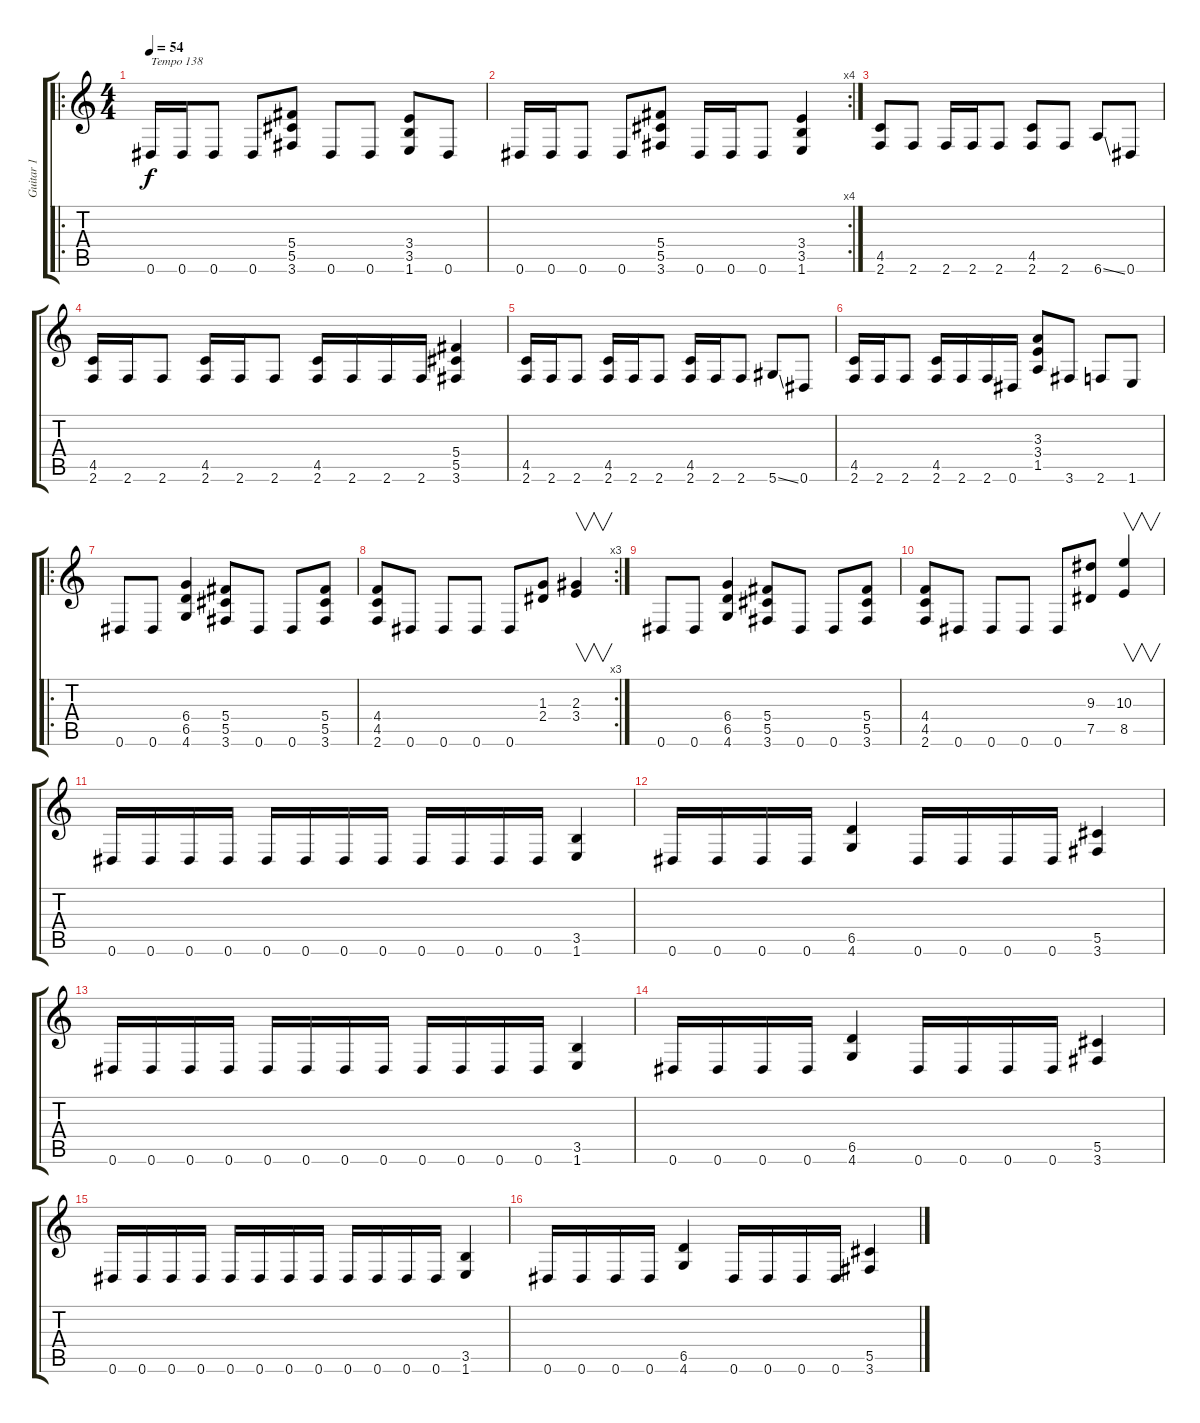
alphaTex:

\track ("Guitar 1" "Guitar 1") {instrument distortionguitar}
\staff {score tabs}
\tuning (Eb4 Bb3 Gb3 Db3 Ab2 Eb2) {hide}
\ro
\ts (4 4)
\tempo 54
\clef g2
\ks c
0.6.16{txt "Tempo 138" dy f} 0.6.16 0.6.8 0.6.8 (5.4 5.5 3.6).8 0.6.8 0.6.8 (3.4 3.5 1.6).8 0.6.8 |
\rc 4
0.6.16 0.6.16 0.6.8 0.6.8 (5.4 5.5 3.6).8 0.6.16 0.6.16 0.6.8 (3.4 3.5 1.6).4 |
(4.5 2.6).8 2.6.8 2.6.16 2.6.16 2.6.8 (4.5 2.6).8 2.6.8 6.6{ss}.8 0.6.8 |
(4.5 2.6).16 2.6.16 2.6.8 (4.5 2.6).16 2.6.16 2.6.8 (4.5 2.6).16 2.6.16 2.6.16 2.6.16 (5.4 5.5 3.6).4 |
(4.5 2.6).16 2.6.16 2.6.8 (4.5 2.6).16 2.6.16 2.6.8 (4.5 2.6).16 2.6.16 2.6.8 5.6{ss}.8 0.6.8 |
(4.5 2.6).16 2.6.16 2.6.8 (4.5 2.6).16 2.6.16 2.6.16 0.6.16 (3.3 3.4 1.5).8 3.6.8 2.6.8 1.6.8 |
\ro
0.6.8 0.6.8 (6.4 6.5 4.6).4 (5.4 5.5 3.6).8 0.6.8 0.6.8 (5.4 5.5 3.6).8 |
\rc 3
(4.4 4.5 2.6).8 0.6.8 0.6.8 0.6.8 0.6.8 (1.3 2.4).8 (2.3 3.4).4{v} |
0.6.8 0.6.8 (6.4 6.5 4.6).4 (5.4 5.5 3.6).8 0.6.8 0.6.8 (5.4 5.5 3.6).8 |
(4.4 4.5 2.6).8 0.6.8 0.6.8 0.6.8 0.6.8 (9.3 7.5).8 (10.3 8.5).4{v} |
0.6.16 0.6.16 0.6.16 0.6.16 0.6.16 0.6.16 0.6.16 0.6.16 0.6.16 0.6.16 0.6.16 0.6.16 (3.5 1.6).4 |
0.6.16 0.6.16 0.6.16 0.6.16 (6.5 4.6).4 0.6.16 0.6.16 0.6.16 0.6.16 (5.5 3.6).4 |
0.6.16 0.6.16 0.6.16 0.6.16 0.6.16 0.6.16 0.6.16 0.6.16 0.6.16 0.6.16 0.6.16 0.6.16 (3.5 1.6).4 |
0.6.16 0.6.16 0.6.16 0.6.16 (6.5 4.6).4 0.6.16 0.6.16 0.6.16 0.6.16 (5.5 3.6).4 |
0.6.16 0.6.16 0.6.16 0.6.16 0.6.16 0.6.16 0.6.16 0.6.16 0.6.16 0.6.16 0.6.16 0.6.16 (3.5 1.6).4 |
0.6.16 0.6.16 0.6.16 0.6.16 (6.5 4.6).4 0.6.16 0.6.16 0.6.16 0.6.16 (5.5 3.6).4
